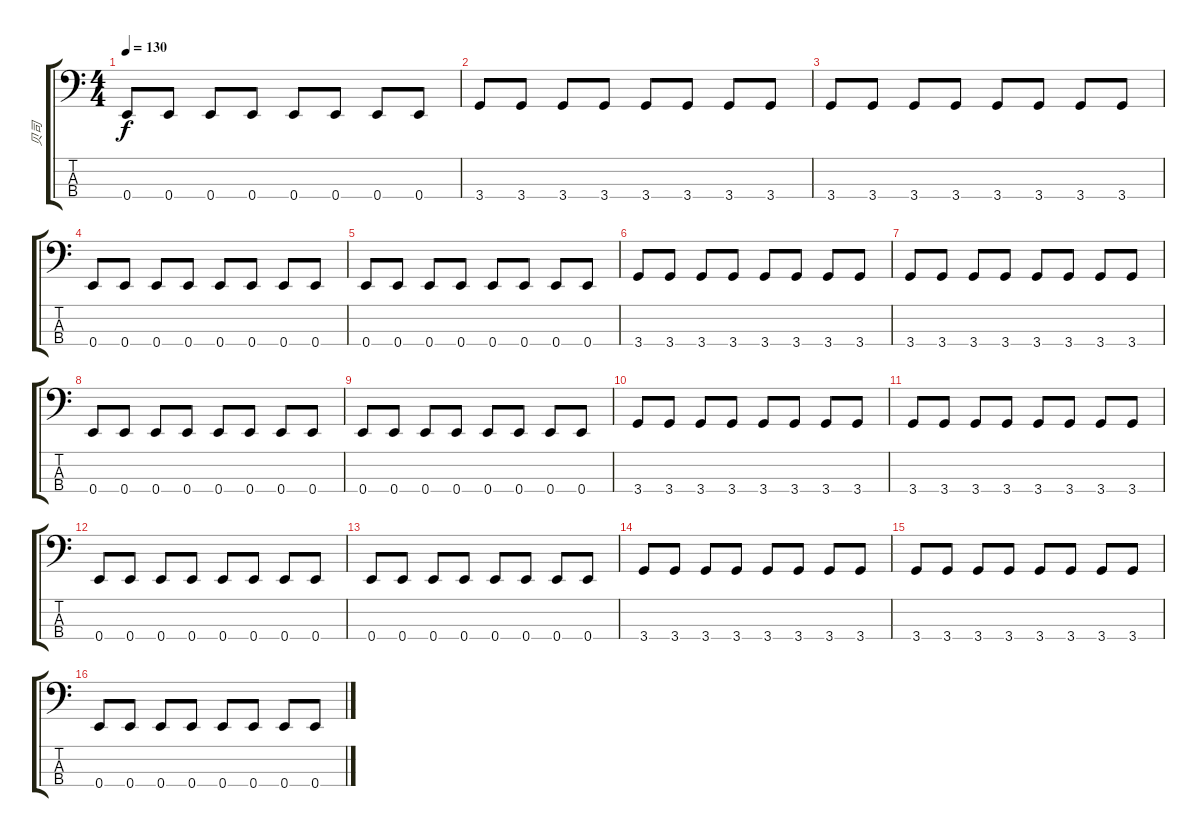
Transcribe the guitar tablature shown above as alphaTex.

\track ("贝司" "贝司") {instrument electricbassfinger}
\staff {score tabs}
\tuning (G2 D2 A1 E1) {hide}
\ts (4 4)
\tempo 130
\clef f4
\ks c
0.4.8{dy f} 0.4.8 0.4.8 0.4.8 0.4.8 0.4.8 0.4.8 0.4.8 |
3.4.8 3.4.8 3.4.8 3.4.8 3.4.8 3.4.8 3.4.8 3.4.8 |
3.4.8 3.4.8 3.4.8 3.4.8 3.4.8 3.4.8 3.4.8 3.4.8 |
0.4.8 0.4.8 0.4.8 0.4.8 0.4.8 0.4.8 0.4.8 0.4.8 |
0.4.8 0.4.8 0.4.8 0.4.8 0.4.8 0.4.8 0.4.8 0.4.8 |
3.4.8 3.4.8 3.4.8 3.4.8 3.4.8 3.4.8 3.4.8 3.4.8 |
3.4.8 3.4.8 3.4.8 3.4.8 3.4.8 3.4.8 3.4.8 3.4.8 |
0.4.8 0.4.8 0.4.8 0.4.8 0.4.8 0.4.8 0.4.8 0.4.8 |
0.4.8 0.4.8 0.4.8 0.4.8 0.4.8 0.4.8 0.4.8 0.4.8 |
3.4.8{volume 10} 3.4.8 3.4.8 3.4.8 3.4.8 3.4.8 3.4.8 3.4.8 |
3.4.8 3.4.8 3.4.8 3.4.8 3.4.8 3.4.8 3.4.8 3.4.8 |
0.4.8 0.4.8 0.4.8 0.4.8 0.4.8 0.4.8 0.4.8 0.4.8 |
0.4.8 0.4.8 0.4.8 0.4.8 0.4.8 0.4.8 0.4.8 0.4.8 |
3.4.8{volume 8} 3.4.8 3.4.8 3.4.8 3.4.8 3.4.8 3.4.8 3.4.8 |
3.4.8 3.4.8 3.4.8 3.4.8 3.4.8 3.4.8 3.4.8 3.4.8 |
0.4.8 0.4.8 0.4.8 0.4.8 0.4.8 0.4.8 0.4.8 0.4.8
